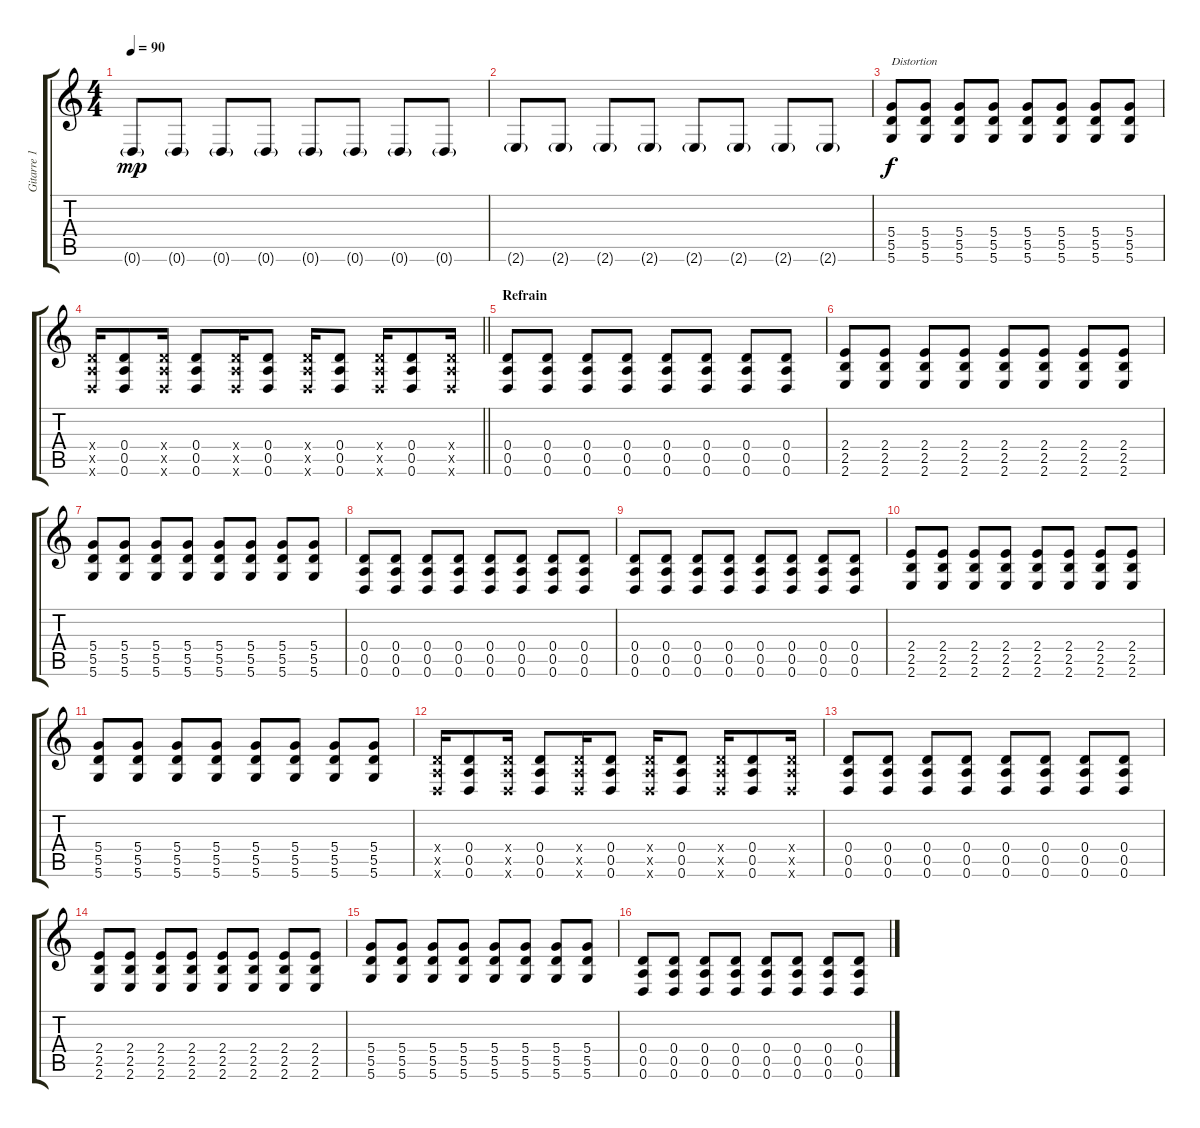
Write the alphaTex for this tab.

\track ("Gitarre 1" "Gitarre 1") {instrument electricguitarclean}
\staff {score tabs}
\tuning (E4 B3 G3 D3 A2 D2) {hide}
\ts (4 4)
\tempo 90
\clef g2
\ks c
0.6{g}.8{dy mp} 0.6{g}.8 0.6{g}.8 0.6{g}.8 0.6{g}.8 0.6{g}.8 0.6{g}.8 0.6{g}.8 |
2.6{g}.8 2.6{g}.8 2.6{g}.8 2.6{g}.8 2.6{g}.8 2.6{g}.8 2.6{g}.8 2.6{g}.8 |
(5.4 5.5 5.6).8{txt "Distortion" dy f volume 13 instrument distortionguitar} (5.4 5.5 5.6).8 (5.4 5.5 5.6).8 (5.4 5.5 5.6).8 (5.4 5.5 5.6).8 (5.4 5.5 5.6).8 (5.4 5.5 5.6).8 (5.4 5.5 5.6).8 |
\barLineRight lightlight
(0.4{x} 0.5{x} 0.6{x}).16 (0.4 0.5 0.6).8 (0.4{x} 0.5{x} 0.6{x}).16 (0.4 0.5 0.6).8 (0.4{x} 0.5{x} 0.6{x}).16 (0.4 0.5 0.6).8 (0.4{x} 0.5{x} 0.6{x}).16 (0.4 0.5 0.6).8 (0.4{x} 0.5{x} 0.6{x}).16 (0.4 0.5 0.6).8 (0.4{x} 0.5{x} 0.6{x}).16 |
\section ("" "Refrain")
(0.4 0.5 0.6).8 (0.4 0.5 0.6).8 (0.4 0.5 0.6).8 (0.4 0.5 0.6).8 (0.4 0.5 0.6).8 (0.4 0.5 0.6).8 (0.4 0.5 0.6).8 (0.4 0.5 0.6).8 |
(2.4 2.5 2.6).8 (2.4 2.5 2.6).8 (2.4 2.5 2.6).8 (2.4 2.5 2.6).8 (2.4 2.5 2.6).8 (2.4 2.5 2.6).8 (2.4 2.5 2.6).8 (2.4 2.5 2.6).8 |
(5.4 5.5 5.6).8 (5.4 5.5 5.6).8 (5.4 5.5 5.6).8 (5.4 5.5 5.6).8 (5.4 5.5 5.6).8 (5.4 5.5 5.6).8 (5.4 5.5 5.6).8 (5.4 5.5 5.6).8 |
(0.4 0.5 0.6).8 (0.4 0.5 0.6).8 (0.4 0.5 0.6).8 (0.4 0.5 0.6).8 (0.4 0.5 0.6).8 (0.4 0.5 0.6).8 (0.4 0.5 0.6).8 (0.4 0.5 0.6).8 |
(0.4 0.5 0.6).8 (0.4 0.5 0.6).8 (0.4 0.5 0.6).8 (0.4 0.5 0.6).8 (0.4 0.5 0.6).8 (0.4 0.5 0.6).8 (0.4 0.5 0.6).8 (0.4 0.5 0.6).8 |
(2.4 2.5 2.6).8 (2.4 2.5 2.6).8 (2.4 2.5 2.6).8 (2.4 2.5 2.6).8 (2.4 2.5 2.6).8 (2.4 2.5 2.6).8 (2.4 2.5 2.6).8 (2.4 2.5 2.6).8 |
(5.4 5.5 5.6).8 (5.4 5.5 5.6).8 (5.4 5.5 5.6).8 (5.4 5.5 5.6).8 (5.4 5.5 5.6).8 (5.4 5.5 5.6).8 (5.4 5.5 5.6).8 (5.4 5.5 5.6).8 |
(0.4{x} 0.5{x} 0.6{x}).16 (0.4 0.5 0.6).8 (0.4{x} 0.5{x} 0.6{x}).16 (0.4 0.5 0.6).8 (0.4{x} 0.5{x} 0.6{x}).16 (0.4 0.5 0.6).8 (0.4{x} 0.5{x} 0.6{x}).16 (0.4 0.5 0.6).8 (0.4{x} 0.5{x} 0.6{x}).16 (0.4 0.5 0.6).8 (0.4{x} 0.5{x} 0.6{x}).16 |
(0.4 0.5 0.6).8 (0.4 0.5 0.6).8 (0.4 0.5 0.6).8 (0.4 0.5 0.6).8 (0.4 0.5 0.6).8 (0.4 0.5 0.6).8 (0.4 0.5 0.6).8 (0.4 0.5 0.6).8 |
(2.4 2.5 2.6).8 (2.4 2.5 2.6).8 (2.4 2.5 2.6).8 (2.4 2.5 2.6).8 (2.4 2.5 2.6).8 (2.4 2.5 2.6).8 (2.4 2.5 2.6).8 (2.4 2.5 2.6).8 |
(5.4 5.5 5.6).8 (5.4 5.5 5.6).8 (5.4 5.5 5.6).8 (5.4 5.5 5.6).8 (5.4 5.5 5.6).8 (5.4 5.5 5.6).8 (5.4 5.5 5.6).8 (5.4 5.5 5.6).8 |
(0.4 0.5 0.6).8 (0.4 0.5 0.6).8 (0.4 0.5 0.6).8 (0.4 0.5 0.6).8 (0.4 0.5 0.6).8 (0.4 0.5 0.6).8 (0.4 0.5 0.6).8 (0.4 0.5 0.6).8
